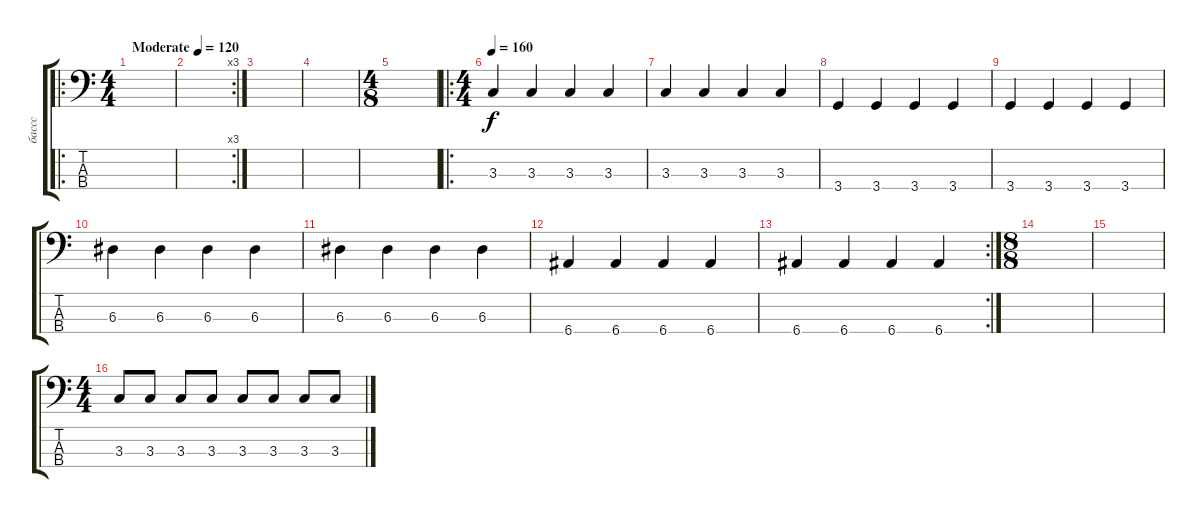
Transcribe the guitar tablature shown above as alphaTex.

\track ("бассс" "бассс") {instrument electricbassfinger}
\staff {score tabs}
\tuning (G2 D2 A1 E1) {hide}
\ro
\ts (4 4)
\tempo (120 "Moderate")
\tempo 160
\tempo (120 "Moderate")
\clef f4
\ks c
|
\rc 3
|
|
|
\ts (4 8)
|
\ro
\ts (4 4)
\tempo 190
\tempo 160
3.3.4 3.3.4 3.3.4 3.3.4 |
3.3.4 3.3.4 3.3.4 3.3.4 |
3.4.4 3.4.4 3.4.4 3.4.4 |
3.4.4 3.4.4 3.4.4 3.4.4 |
6.3.4 6.3.4 6.3.4 6.3.4 |
6.3.4 6.3.4 6.3.4 6.3.4 |
6.4.4 6.4.4 6.4.4 6.4.4 |
\rc 2
6.4.4 6.4.4 6.4.4 6.4.4 |
\ts (8 8)
|
|
\ts (4 4)
3.3.8 3.3.8 3.3.8 3.3.8 3.3.8 3.3.8 3.3.8 3.3.8
